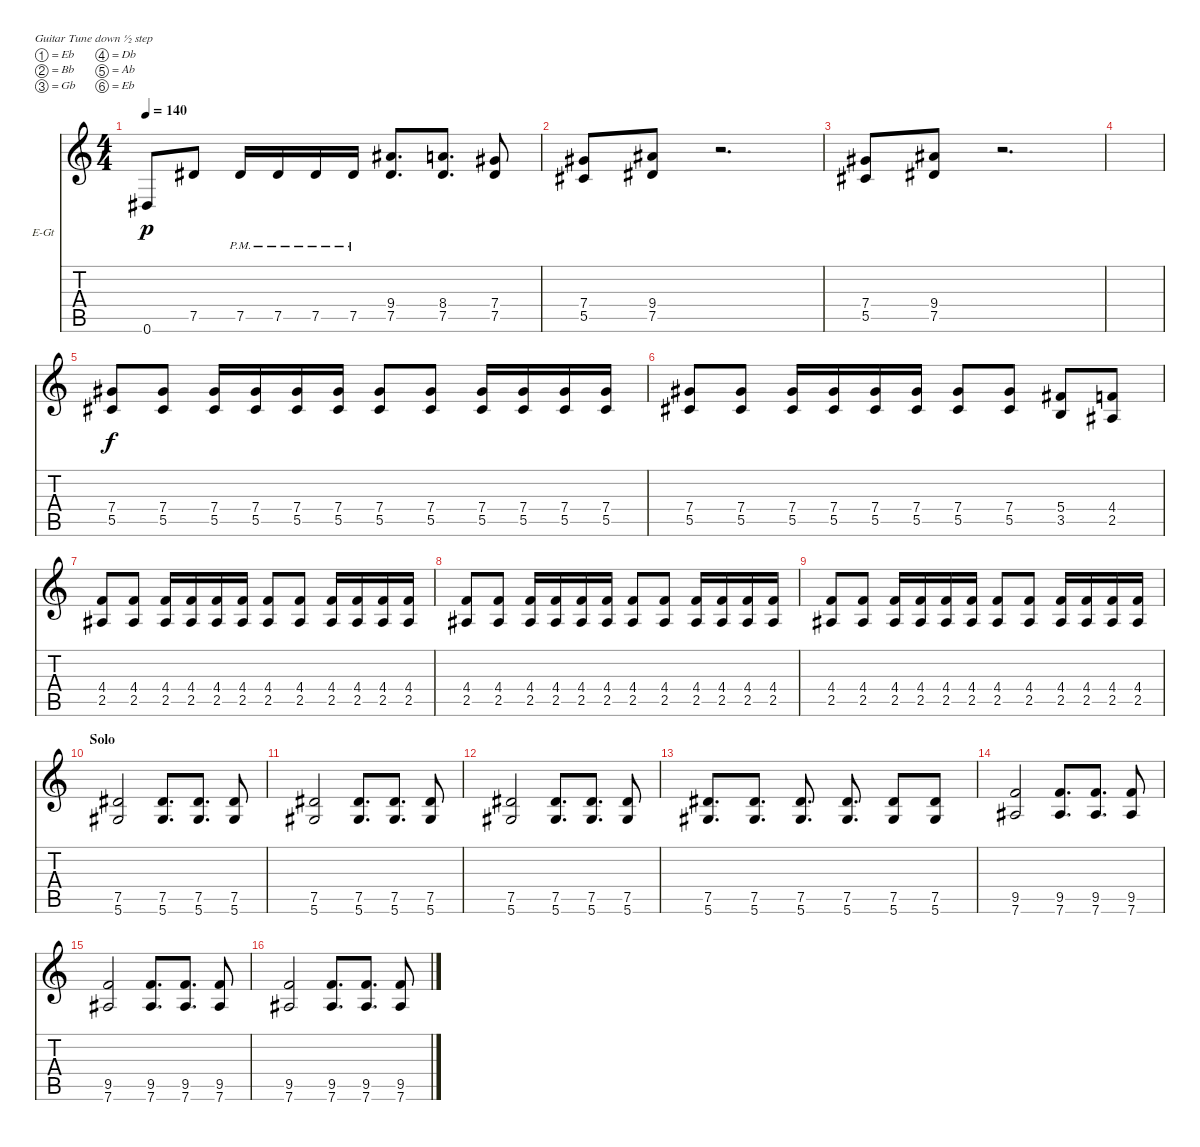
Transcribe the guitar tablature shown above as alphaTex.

\defaultSystemsLayout 4
\bracketExtendMode nobrackets
\firstSystemTrackNameOrientation horizontal
\otherSystemsTrackNameOrientation horizontal
\track ("Eddie Clarke rhytm" "E-Gt") {instrument overdrivenguitar}
\staff {score tabs}
\tuning (Eb4 Bb3 Gb3 Db3 Ab2 Eb2)
\ts (4 4)
\tempo 140
\clef g2
\scale
0.333333
\ks c
0.6.8{dy p} 7.5.8 7.5{pm}.16 7.5{pm}.16 7.5{pm}.16 7.5{pm}.16 (7.5 9.4).8{d} (7.5 8.4).8{d} (7.5 7.4).8 |
\scale
0.333333 (5.5 7.4).8 (7.5 9.4).8 r.2{d} |
\scale
0.333333 (5.5 7.4).8 (7.5 9.4).8 r.2{d} |
\scale
0.333333 |
\scale
0.333333 (5.5 7.4).8{dy f} (5.5 7.4).8 (5.5 7.4).16 (5.5 7.4).16 (5.5 7.4).16 (5.5 7.4).16 (5.5 7.4).8 (5.5 7.4).8 (5.5 7.4).16 (5.5 7.4).16 (5.5 7.4).16 (5.5 7.4).16 |
\scale
0.333333 (5.5 7.4).8 (5.5 7.4).8 (5.5 7.4).16 (5.5 7.4).16 (5.5 7.4).16 (5.5 7.4).16 (5.5 7.4).8 (5.5 7.4).8 (3.5 5.4).8 (2.5 4.4).8 |
\scale
0.333333 (4.4 2.5).8 (2.5 4.4).8 (2.5 4.4).16 (2.5 4.4).16 (2.5 4.4).16 (2.5 4.4).16 (2.5 4.4).8 (2.5 4.4).8 (2.5 4.4).16 (2.5 4.4).16 (2.5 4.4).16 (2.5 4.4).16 |
\scale
0.333333 (4.4 2.5).8 (2.5 4.4).8 (2.5 4.4).16 (2.5 4.4).16 (2.5 4.4).16 (2.5 4.4).16 (2.5 4.4).8 (2.5 4.4).8 (2.5 4.4).16 (2.5 4.4).16 (2.5 4.4).16 (2.5 4.4).16 |
\scale
0.333333 (4.4 2.5).8 (2.5 4.4).8 (2.5 4.4).16 (2.5 4.4).16 (2.5 4.4).16 (2.5 4.4).16 (2.5 4.4).8 (2.5 4.4).8 (2.5 4.4).16 (2.5 4.4).16 (2.5 4.4).16 (2.5 4.4).16 |
\section ("" "Solo")
\scale
0.333333 (7.5 5.6).2 (7.5 5.6).8{d} (7.5 5.6).8{d} (7.5 5.6).8 |
\scale
0.333333 (7.5 5.6).2 (7.5 5.6).8{d} (7.5 5.6).8{d} (7.5 5.6).8 |
\scale
0.333333 (7.5 5.6).2 (7.5 5.6).8{d} (7.5 5.6).8{d} (7.5 5.6).8 |
\scale
0.333333 (7.5 5.6).8{d} (7.5 5.6).8{d} (7.5 5.6).8{d} (7.5 5.6).8{d} (7.5 5.6).8 (7.5 5.6).8 |
\scale
0.333333 (9.5 7.6).2 (9.5 7.6).8{d} (9.5 7.6).8{d} (9.5 7.6).8 |
\scale
0.333333 (9.5 7.6).2 (9.5 7.6).8{d} (9.5 7.6).8{d} (9.5 7.6).8 |
\scale
0.333333 (9.5 7.6).2 (9.5 7.6).8{d} (9.5 7.6).8{d} (9.5 7.6).8
